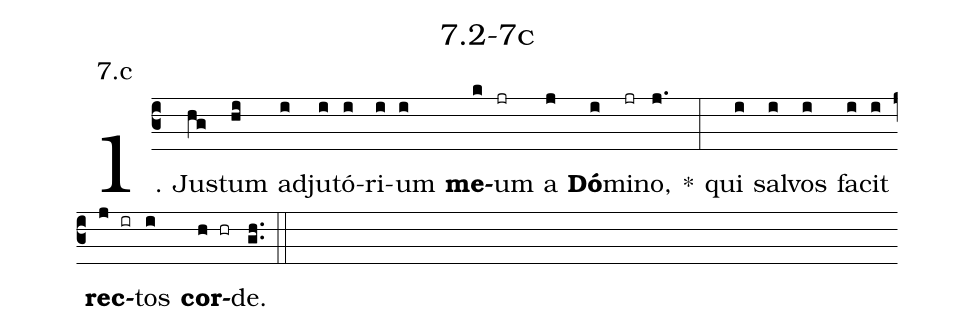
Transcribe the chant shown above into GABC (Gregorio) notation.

name: 7.2-7c;
annotation: 7.c;
%%
(c3)1. Jus(hg)tum(hi) ad(i)ju(i)tó(i)ri(i)um(i) <b>me</b>(k)um(jr) a(j) <b>Dó</b>(i)mi(jr)no,(j.) *(:) qui(i) sal(i)vos(i) fa(i)cit(i) <b>rec</b>(j ir)tos(i) <b>cor</b>(h hr)de.(gh..) (::)
